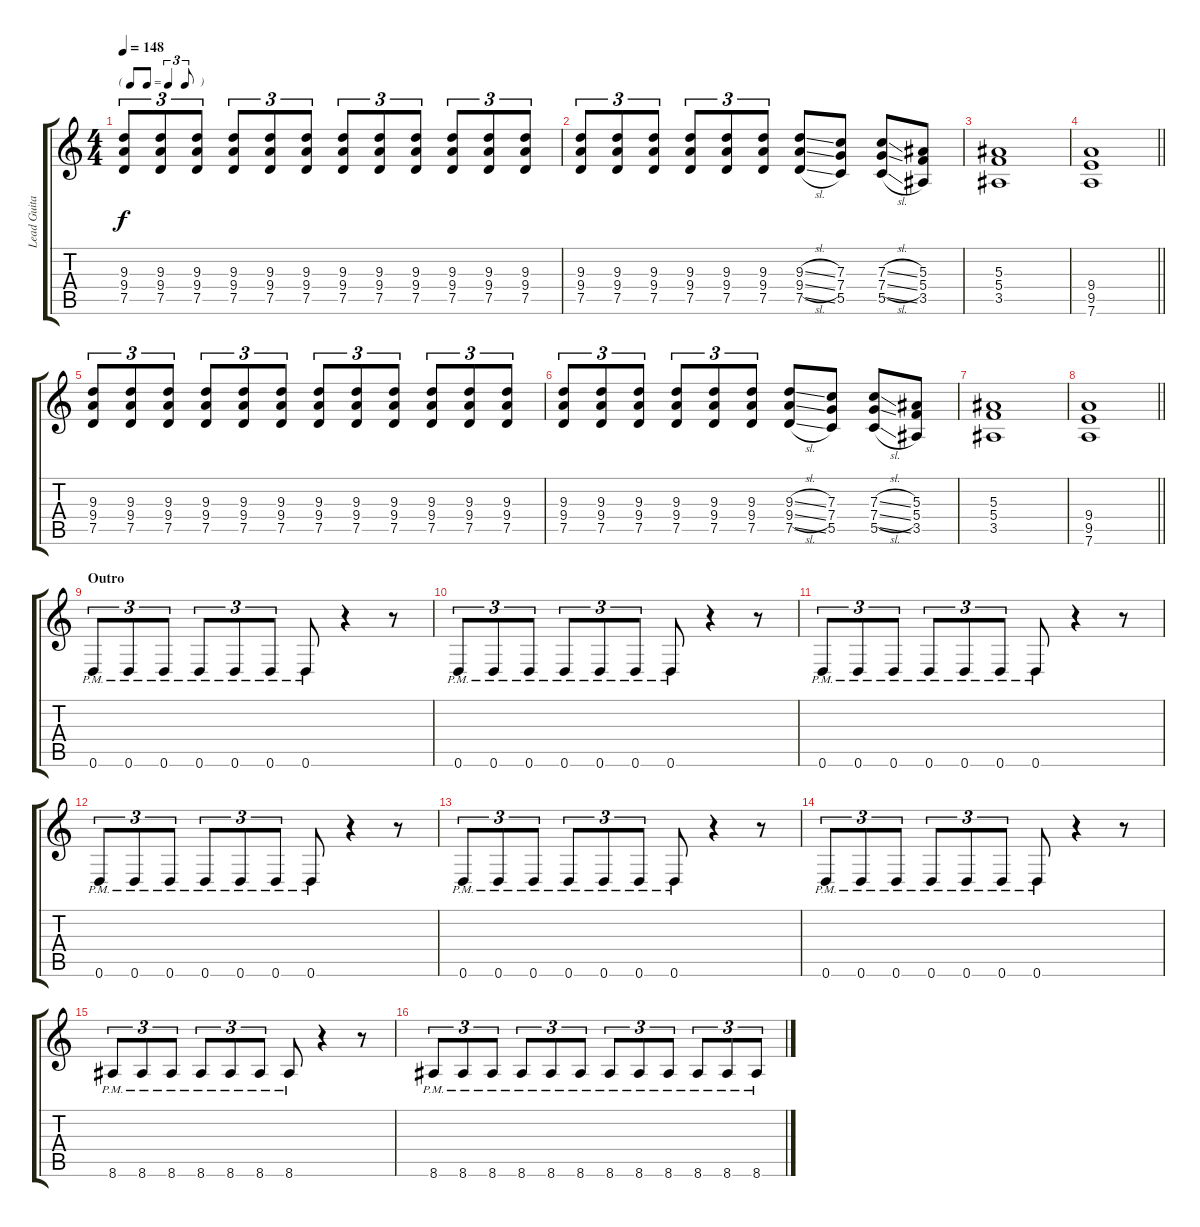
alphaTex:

\track ("Lead Guitar" "Lead Guita") {instrument distortionguitar}
\staff {score tabs}
\tuning (D4 A3 F3 C3 G2 D2) {hide}
\ts (4 4)
\tf triplet8th
\tempo 148
\clef g2
\ks c
(9.3 9.4 7.5).8{tu (3 2) dy f} (9.3 9.4 7.5).8{tu (3 2)} (9.3 9.4 7.5).8{tu (3 2)} (9.3 9.4 7.5).8{tu (3 2)} (9.3 9.4 7.5).8{tu (3 2)} (9.3 9.4 7.5).8{tu (3 2)} (9.3 9.4 7.5).8{tu (3 2)} (9.3 9.4 7.5).8{tu (3 2)} (9.3 9.4 7.5).8{tu (3 2)} (9.3 9.4 7.5).8{tu (3 2)} (9.3 9.4 7.5).8{tu (3 2)} (9.3 9.4 7.5).8{tu (3 2)} |
(9.3 9.4 7.5).8{tu (3 2)} (9.3 9.4 7.5).8{tu (3 2)} (9.3 9.4 7.5).8{tu (3 2)} (9.3 9.4 7.5).8{tu (3 2)} (9.3 9.4 7.5).8{tu (3 2)} (9.3 9.4 7.5).8{tu (3 2)} (9.3{sl} 9.4{sl} 7.5{sl}).8 (7.3 7.4 5.5).8 (7.3{sl} 7.4{sl} 5.5{sl}).8 (5.3 5.4 3.5).8 |
(5.3 5.4 3.5).1 |
\barLineRight lightlight
(9.4 9.5 7.6).1 |
(9.3 9.4 7.5).8{tu (3 2)} (9.3 9.4 7.5).8{tu (3 2)} (9.3 9.4 7.5).8{tu (3 2)} (9.3 9.4 7.5).8{tu (3 2)} (9.3 9.4 7.5).8{tu (3 2)} (9.3 9.4 7.5).8{tu (3 2)} (9.3 9.4 7.5).8{tu (3 2)} (9.3 9.4 7.5).8{tu (3 2)} (9.3 9.4 7.5).8{tu (3 2)} (9.3 9.4 7.5).8{tu (3 2)} (9.3 9.4 7.5).8{tu (3 2)} (9.3 9.4 7.5).8{tu (3 2)} |
(9.3 9.4 7.5).8{tu (3 2)} (9.3 9.4 7.5).8{tu (3 2)} (9.3 9.4 7.5).8{tu (3 2)} (9.3 9.4 7.5).8{tu (3 2)} (9.3 9.4 7.5).8{tu (3 2)} (9.3 9.4 7.5).8{tu (3 2)} (9.3{sl} 9.4{sl} 7.5{sl}).8 (7.3 7.4 5.5).8 (7.3{sl} 7.4{sl} 5.5{sl}).8 (5.3 5.4 3.5).8 |
(5.3 5.4 3.5).1 |
\barLineRight lightlight
(9.4 9.5 7.6).1 |
\section ("" "Outro")
0.6{pm}.8{tu (3 2)} 0.6{pm}.8{tu (3 2)} 0.6{pm}.8{tu (3 2)} 0.6{pm}.8{tu (3 2)} 0.6{pm}.8{tu (3 2)} 0.6{pm}.8{tu (3 2)} 0.6{pm}.8 r.4 r.8 |
0.6{pm}.8{tu (3 2)} 0.6{pm}.8{tu (3 2)} 0.6{pm}.8{tu (3 2)} 0.6{pm}.8{tu (3 2)} 0.6{pm}.8{tu (3 2)} 0.6{pm}.8{tu (3 2)} 0.6{pm}.8 r.4 r.8 |
0.6{pm}.8{tu (3 2)} 0.6{pm}.8{tu (3 2)} 0.6{pm}.8{tu (3 2)} 0.6{pm}.8{tu (3 2)} 0.6{pm}.8{tu (3 2)} 0.6{pm}.8{tu (3 2)} 0.6{pm}.8 r.4 r.8 |
0.6{pm}.8{tu (3 2)} 0.6{pm}.8{tu (3 2)} 0.6{pm}.8{tu (3 2)} 0.6{pm}.8{tu (3 2)} 0.6{pm}.8{tu (3 2)} 0.6{pm}.8{tu (3 2)} 0.6{pm}.8 r.4 r.8 |
0.6{pm}.8{tu (3 2)} 0.6{pm}.8{tu (3 2)} 0.6{pm}.8{tu (3 2)} 0.6{pm}.8{tu (3 2)} 0.6{pm}.8{tu (3 2)} 0.6{pm}.8{tu (3 2)} 0.6{pm}.8 r.4 r.8 |
0.6{pm}.8{tu (3 2)} 0.6{pm}.8{tu (3 2)} 0.6{pm}.8{tu (3 2)} 0.6{pm}.8{tu (3 2)} 0.6{pm}.8{tu (3 2)} 0.6{pm}.8{tu (3 2)} 0.6{pm}.8 r.4 r.8 |
8.6{pm}.8{tu (3 2)} 8.6{pm}.8{tu (3 2)} 8.6{pm}.8{tu (3 2)} 8.6{pm}.8{tu (3 2)} 8.6{pm}.8{tu (3 2)} 8.6{pm}.8{tu (3 2)} 8.6{pm}.8 r.4 r.8 |
8.6{pm}.8{tu (3 2)} 8.6{pm}.8{tu (3 2)} 8.6{pm}.8{tu (3 2)} 8.6{pm}.8{tu (3 2)} 8.6{pm}.8{tu (3 2)} 8.6{pm}.8{tu (3 2)} 8.6{pm}.8{tu (3 2)} 8.6{pm}.8{tu (3 2)} 8.6{pm}.8{tu (3 2)} 8.6{pm}.8{tu (3 2)} 8.6{pm}.8{tu (3 2)} 8.6{pm}.8{tu (3 2)}
